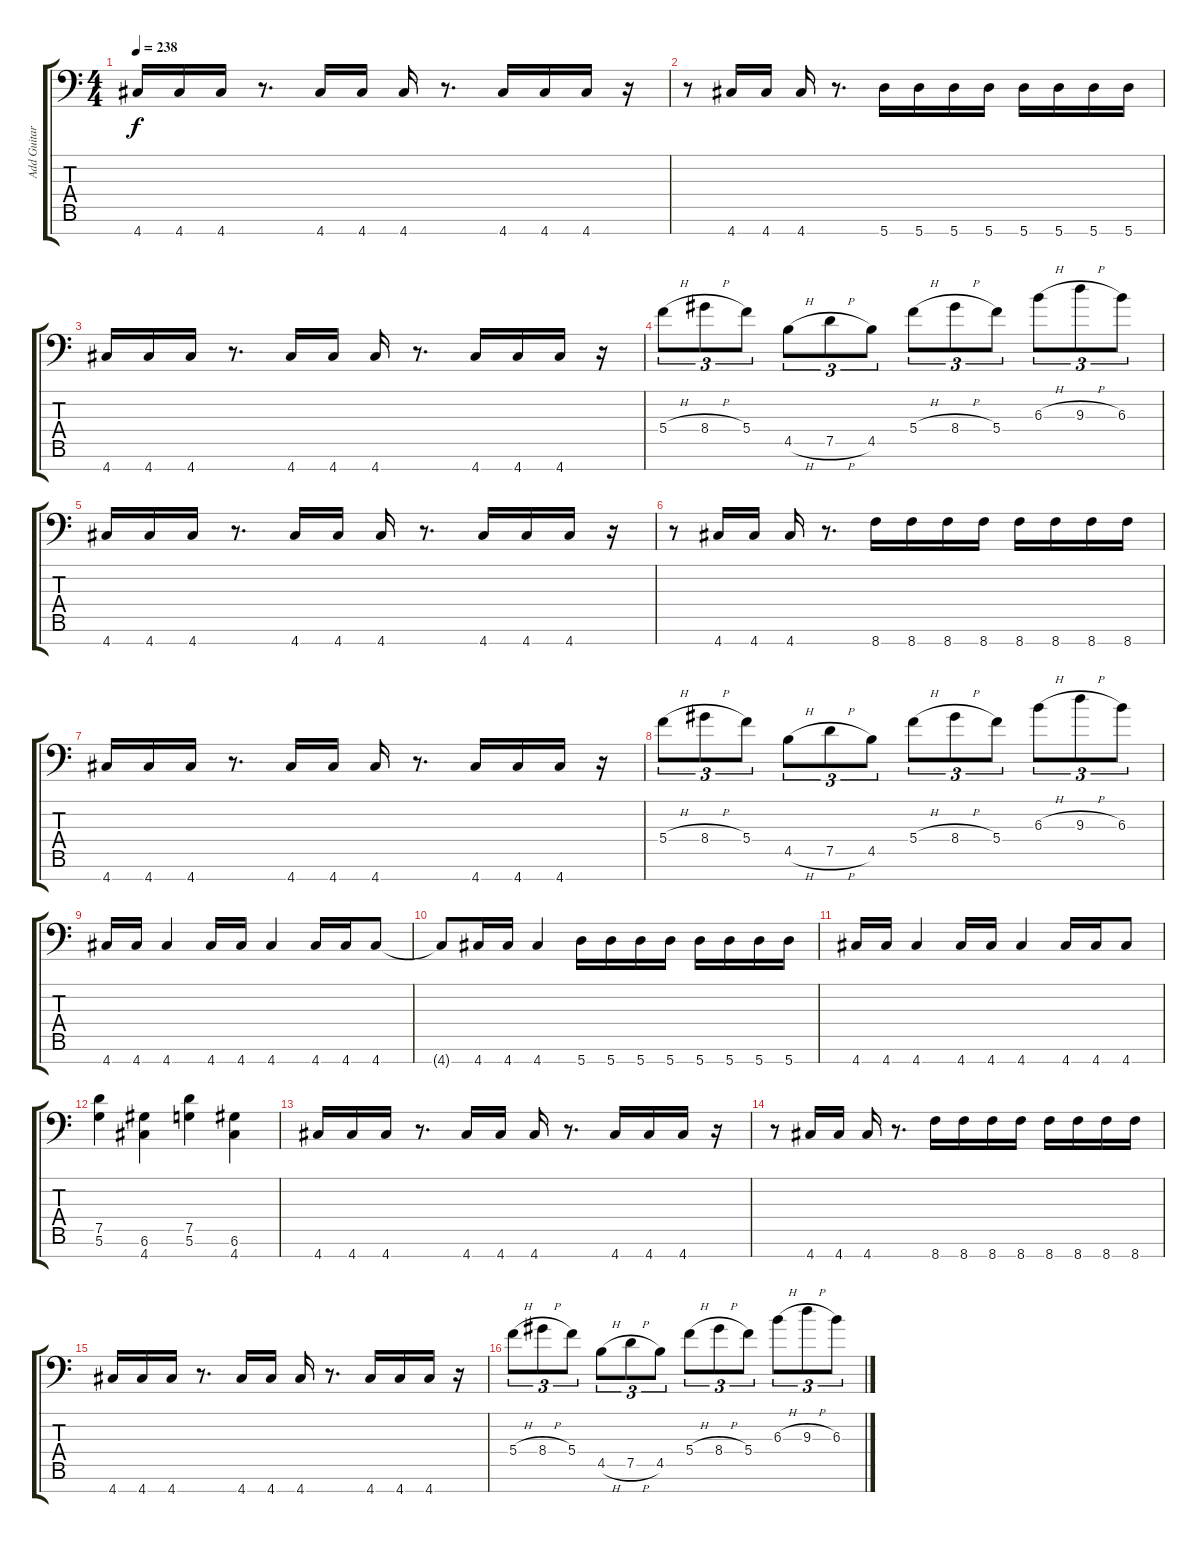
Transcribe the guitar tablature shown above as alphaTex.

\track ("Add Guitar" "Add Guitar") {instrument distortionguitar}
\staff {score tabs}
\tuning (D4 A3 F3 C3 G2 D2 A1) {hide}
\ts (4 4)
\tempo 238
\clef f4
\ks c
4.7.16{dy f} 4.7.16 4.7.16 r.8{d} 4.7.16 4.7.16 4.7.16 r.8{d} 4.7.16 4.7.16 4.7.16 r.16 |
r.8 4.7.16 4.7.16 4.7.16 r.8{d} 5.7.16 5.7.16 5.7.16 5.7.16 5.7.16 5.7.16 5.7.16 5.7.16 |
4.7.16 4.7.16 4.7.16 r.8{d} 4.7.16 4.7.16 4.7.16 r.8{d} 4.7.16 4.7.16 4.7.16 r.16 |
5.4{h}.8{tu (3 2)} 8.4{h}.8{tu (3 2)} 5.4.8{tu (3 2)} 4.5{h}.8{tu (3 2)} 7.5{h}.8{tu (3 2)} 4.5.8{tu (3 2)} 5.4{h}.8{tu (3 2)} 8.4{h}.8{tu (3 2)} 5.4.8{tu (3 2)} 6.3{h}.8{tu (3 2)} 9.3{h}.8{tu (3 2)} 6.3.8{tu (3 2)} |
4.7.16 4.7.16 4.7.16 r.8{d} 4.7.16 4.7.16 4.7.16 r.8{d} 4.7.16 4.7.16 4.7.16 r.16 |
r.8 4.7.16 4.7.16 4.7.16 r.8{d} 8.7.16 8.7.16 8.7.16 8.7.16 8.7.16 8.7.16 8.7.16 8.7.16 |
4.7.16 4.7.16 4.7.16 r.8{d} 4.7.16 4.7.16 4.7.16 r.8{d} 4.7.16 4.7.16 4.7.16 r.16 |
5.4{h}.8{tu (3 2)} 8.4{h}.8{tu (3 2)} 5.4.8{tu (3 2)} 4.5{h}.8{tu (3 2)} 7.5{h}.8{tu (3 2)} 4.5.8{tu (3 2)} 5.4{h}.8{tu (3 2)} 8.4{h}.8{tu (3 2)} 5.4.8{tu (3 2)} 6.3{h}.8{tu (3 2)} 9.3{h}.8{tu (3 2)} 6.3.8{tu (3 2)} |
4.7.16 4.7.16 4.7.4 4.7.16 4.7.16 4.7.4 4.7.16 4.7.16 4.7.8 |
4.7{t}.8 4.7.16 4.7.16 4.7.4 5.7.16 5.7.16 5.7.16 5.7.16 5.7.16 5.7.16 5.7.16 5.7.16 |
4.7.16 4.7.16 4.7.4 4.7.16 4.7.16 4.7.4 4.7.16 4.7.16 4.7.8 |
(7.5 5.6).4 (6.6 4.7).4 (7.5 5.6).4 (6.6 4.7).4 |
4.7.16 4.7.16 4.7.16 r.8{d} 4.7.16 4.7.16 4.7.16 r.8{d} 4.7.16 4.7.16 4.7.16 r.16 |
r.8 4.7.16 4.7.16 4.7.16 r.8{d} 8.7.16 8.7.16 8.7.16 8.7.16 8.7.16 8.7.16 8.7.16 8.7.16 |
4.7.16 4.7.16 4.7.16 r.8{d} 4.7.16 4.7.16 4.7.16 r.8{d} 4.7.16 4.7.16 4.7.16 r.16 |
5.4{h}.8{tu (3 2)} 8.4{h}.8{tu (3 2)} 5.4.8{tu (3 2)} 4.5{h}.8{tu (3 2)} 7.5{h}.8{tu (3 2)} 4.5.8{tu (3 2)} 5.4{h}.8{tu (3 2)} 8.4{h}.8{tu (3 2)} 5.4.8{tu (3 2)} 6.3{h}.8{tu (3 2)} 9.3{h}.8{tu (3 2)} 6.3.8{tu (3 2)}
